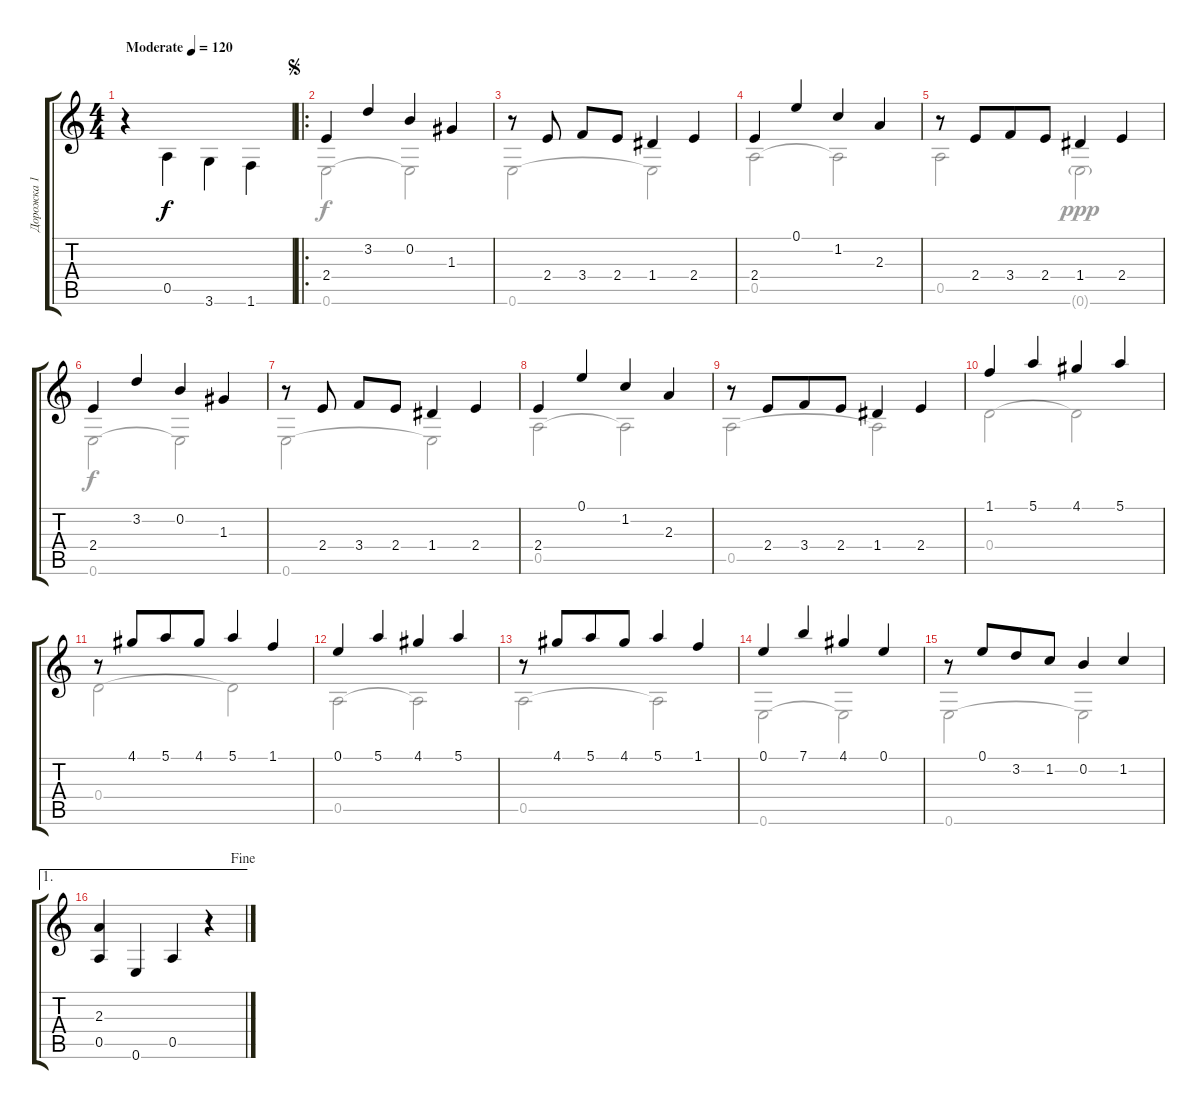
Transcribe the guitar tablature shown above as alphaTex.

\track ("Дорожка 1" "Дорожка 1") {instrument acousticguitarsteel}
\staff {score tabs}
\tuning (E4 B3 G3 D3 A2 E2) {hide}
\voice
\ts (4 4)
\tempo (120 "Moderate")
\clef g2
\ks c
r.4{dy f instrument acousticguitarsteel} 0.5.4{beam Down} 3.6.4{beam Down} 1.6.4{beam Down} |
\ro
\jump segno
2.4.4 3.2.4{beam Up} 0.2.4{beam Up} 1.3.4 |
r.8 2.4.8 3.4.8{beam merge} 2.4.8 1.4.4 2.4.4 |
2.4.4 0.1.4 1.2.4 2.3.4 |
r.8 2.4.8{beam merge} 3.4.8 2.4.8 1.4.4 2.4.4 |
2.4.4 3.2.4 0.2.4 1.3.4 |
r.8 2.4.8 3.4.8 2.4.8 1.4.4 2.4.4 |
2.4.4 0.1.4 1.2.4 2.3.4 |
r.8 2.4.8{beam merge} 3.4.8{beam merge} 2.4.8 1.4.4 2.4.4 |
1.1.4 5.1.4 4.1.4 5.1.4 |
r.8 4.1.8{beam merge} 5.1.8 4.1.8 5.1.4 1.1.4 |
0.1.4 5.1.4 4.1.4 5.1.4 |
r.8 4.1.8{beam merge} 5.1.8 4.1.8 5.1.4 1.1.4 |
0.1.4 7.1.4 4.1.4 0.1.4 |
r.8 0.1.8{beam merge} 3.2.8 1.2.8 0.2.4 1.2.4 |
\ae 1
\jump fine
(2.3 0.5).4 0.6.4 0.5.4 r.4
\voice
\clef g2
\ottava regular
\simile none
\ks c
|
0.6.2 0.6{t}.2 |
0.6.2 0.6{t}.2 |
0.5.2 0.5{t}.2 |
0.5.2 0.6{g}.2{dy ppp} |
0.6.2{dy f} 0.6{t}.2 |
0.6.2 0.6{t}.2 |
0.5.2 0.5{t}.2 |
0.5.2 0.5{t}.2 |
0.4.2 0.4{t}.2 |
0.4.2 0.4{t}.2 |
0.5.2 0.5{t}.2 |
0.5.2 0.5{t}.2 |
0.6.2 0.6{t}.2 |
0.6.2 0.6{t}.2 |
